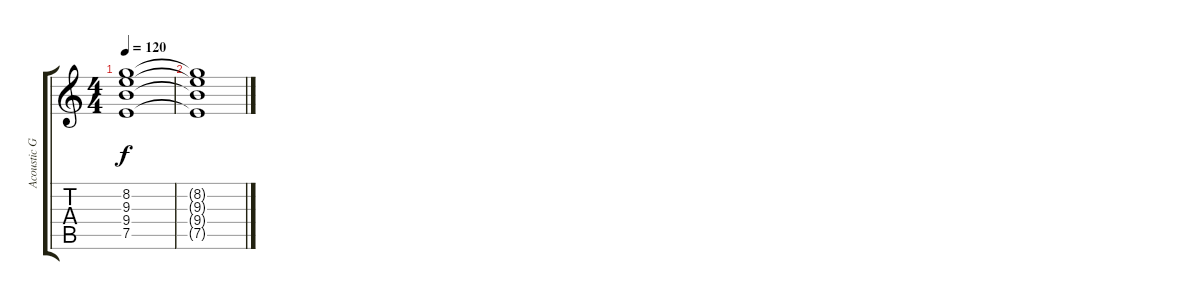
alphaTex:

\track ("Acoustic Guitar" "Acoustic G") {instrument acousticguitarsteel}
\staff {score tabs}
\tuning (E4 B3 G3 D3 A2 E2) {hide}
\ts (4 4)
\tempo 120
\clef g2
\ks c
(8.2 9.3 9.4 7.5).1{dy f} |
(8.2{t} 9.3{t} 9.4{t} 7.5{t}).1
